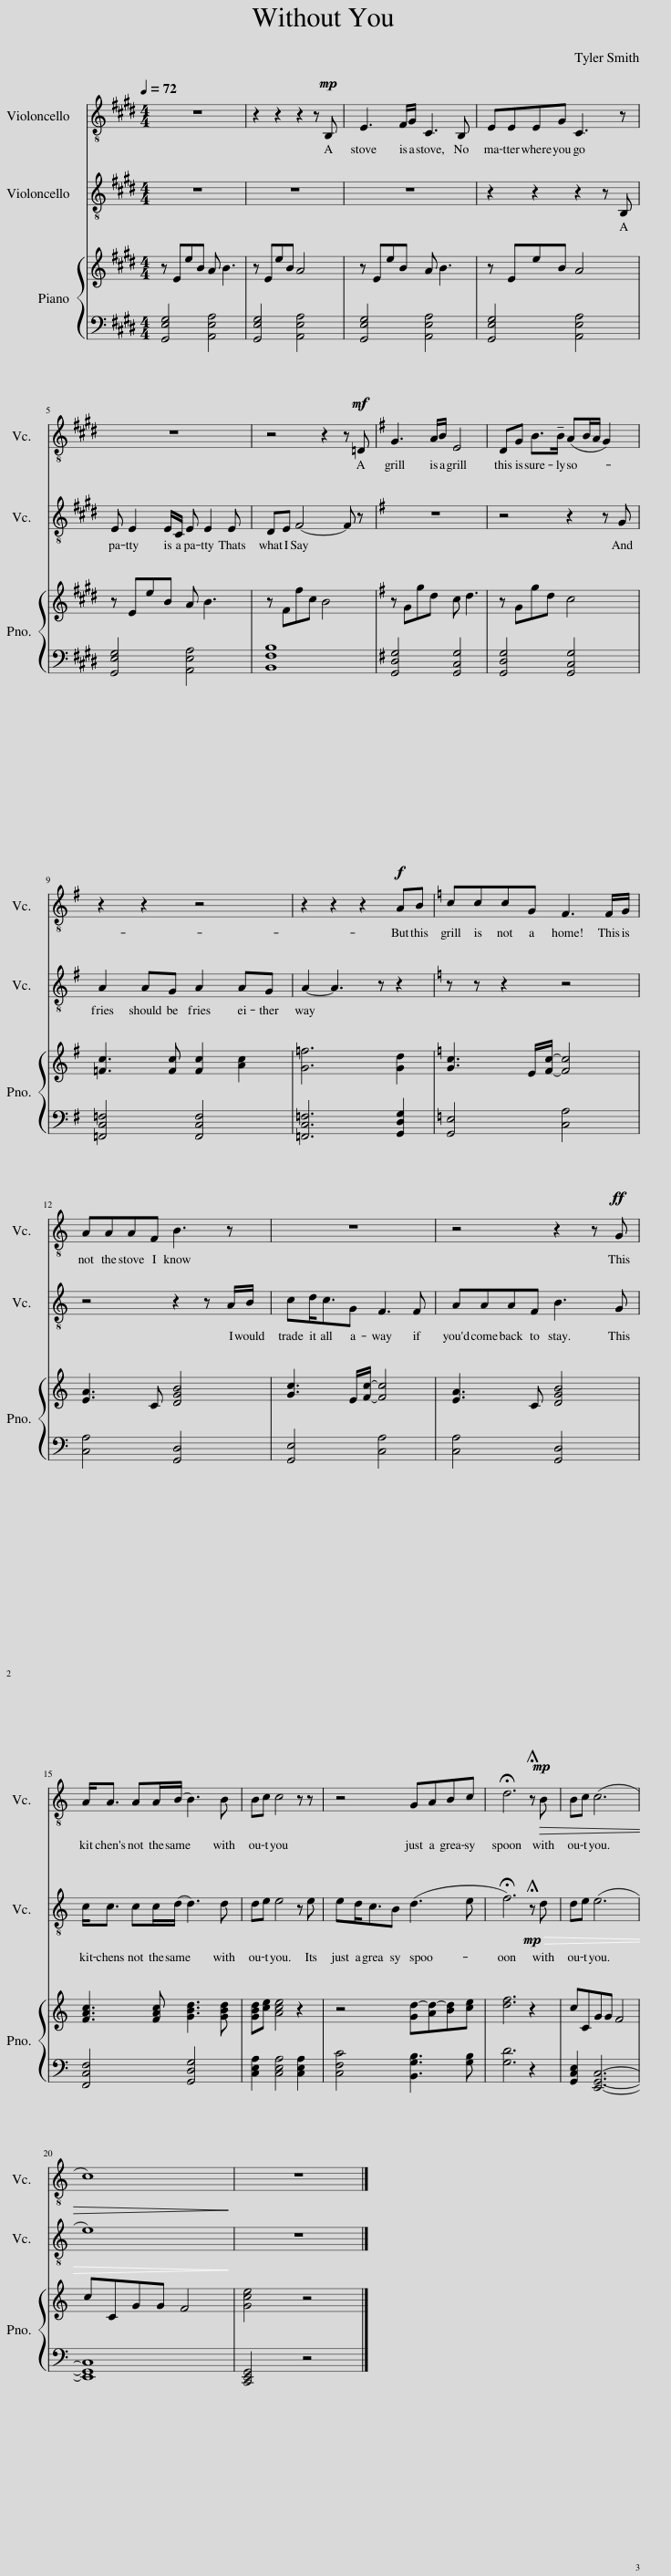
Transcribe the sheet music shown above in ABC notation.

X:1
%%score 1 2 { 3 | 4 }
L:1/8
Q:1/4=72
M:4/4
I:linebreak $
K:E
V:1 treble-8
V:2 treble-8
V:3 treble
V:4 bass
V:1
 z8 | z2 z2 z2 z!mp! B, | E3 F/G/ C3 B, | EEEG C3 z |$ z8 | %5
 z4 z2 z!mf! =D |[K:G] G3 A/B/ E4 | DG B>!tenuto!B (AB/A/ G2) |$ z2 z2 z4 | z2 z2 z2!f! AB | %10
[K:C] cccG F3 F/G/ |$ AAAF B3 z | z8 | z4 z2 z!ff! G |$ A<A AA/(B/ B3) B | %15
 Bc c4 z z | z4 GABc | !fermata!d6 !fermata!z!mp!!>(! B | Bc (c6 |$ c8)!>)! | %20
 z8 |] %21
V:2
 z8 | z8 | z8 | z2 z2 z2 z B, |$ E E2 E/C/ E E2 E | %5
 DE F4- F z |[K:G] z8 | z4 z2 z G |$ A2 AG A2 AG | A2- A3 z z2 | %10
[K:C] z z z2 z4 |$ z4 z2 z A/B/ | cd<cG F3 F | AAAF B3 G |$ c<c cc/(d/ d3) d | %15
 de e4 z e | ed<cB (d3 e | !fermata!f6)!mp! !fermata!z!>(! d | de (e6 |$ e8)!>)! | %20
 z8 |] %21
V:3
 z EeB A B3 | z EeB A4 | z EeB A B3 | z EeB A4 |$ z EeB A B3 | %5
 z Ffc B4 |[K:G] z Ggd c d3 | z Ggd c4 |$ [=Fc]3 [Fc] [Fc]2 [Ac]2 | [G=f]6 [Gd]2 | %10
[K:C] [Gc]3 E/[Fc]/- [Fc]4 |$ [EA]3 C [DGB]4 | [Gc]3 E/[Fc]/- [Fc]4 | [EA]3 C [DGB]4 |$ [FAc]3 [FAc] [GBd]3 [GBd] | %15
 [GBd][ce] [Ace]4 z2 | z4 [Gd-][Ad-][Bd][ce] | [df]6 z2 | cCGG F4 |$ cCGG F4 | %20
 [Gce]4 z4 |] %21
V:4
 [G,,E,G,]4 [A,,E,A,]4 | [G,,E,G,]4 [A,,E,A,]4 | [G,,E,G,]4 [A,,E,A,]4 | [G,,E,G,]4 [A,,E,A,]4 |$ [G,,E,G,]4 [A,,E,A,]4 | %5
 [B,,F,B,]8 |[K:G] [G,,D,G,]4 [G,,C,G,]4 | [G,,D,G,]4 [G,,C,G,]4 |$ [=F,,C,=F,]4 [F,,C,F,]4 | [=F,,C,=F,]6 [G,,D,G,]2 | %10
[K:C] [G,,E,]4 [C,A,]4 |$ [C,A,]4 [G,,D,]4 | [G,,E,]4 [C,A,]4 | [C,A,]4 [G,,D,]4 |$ [F,,C,F,]4 [G,,D,G,]4 | %15
 [C,E,A,]2 [C,E,A,]4 [C,E,A,]2 | [C,F,C]4 [B,,G,B,]3 [G,B,] | [G,D]6 z2 | [G,,C,E,]2 [E,,G,,C,]6- |$ [E,,G,,C,]8 | %20
 [C,,E,,G,,]4 z4 |] %21
